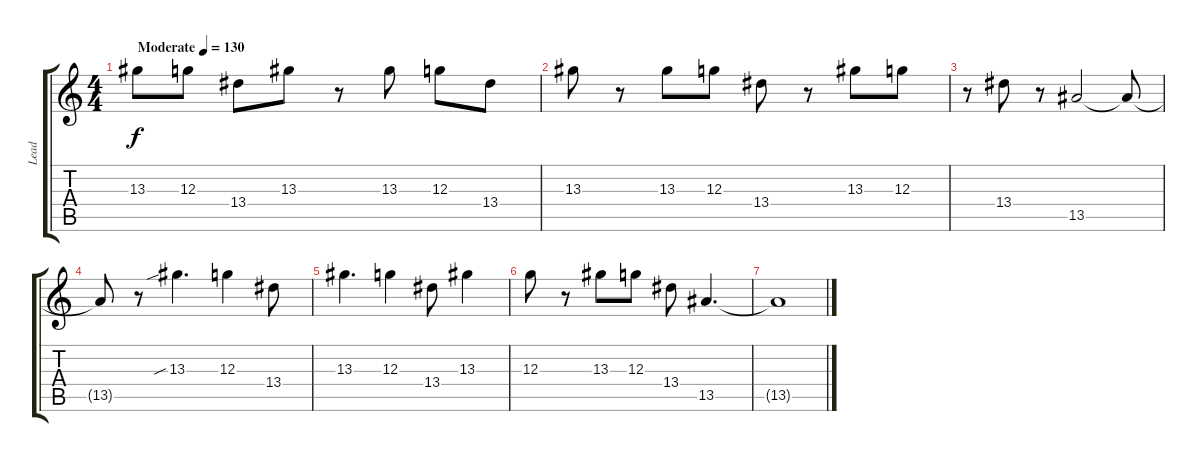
\track ("Lead" "Lead") {instrument overdrivenguitar}
\staff {score tabs}
\tuning (E4 B3 G3 D3 A2 E2) {hide}
\ts (4 4)
\tempo (130 "Moderate")
\clef g2
\ks c
13.3.8{dy f instrument overdrivenguitar} 12.3.8 13.4.8 13.3.8 r.8 13.3.8 12.3.8 13.4.8 |
13.3.8 r.8 13.3.8 12.3.8 13.4.8 r.8 13.3.8 12.3.8 |
r.8 13.4.8 r.8 13.5.2 13.5{t}.8 |
13.5{t}.8 r.8 13.3{sib}.4{d} 12.3.4 13.4.8 |
13.3.4{d} 12.3.4 13.4.8 13.3.4 |
12.3.8 r.8 13.3.8 12.3.8 13.4.8 13.5.4{d} |
13.5{t}.1
